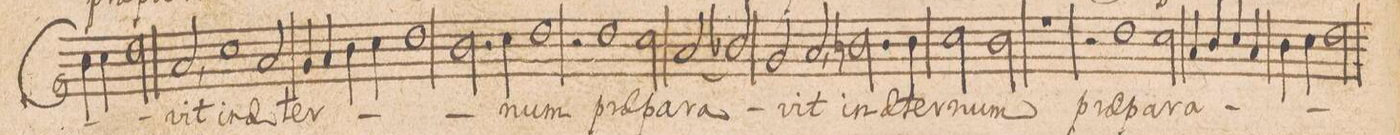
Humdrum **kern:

**kern	**text
*I"CANTVS.	*
*clefG2	*
*k[]	*
*met(C|)	*
*M2/1	*
4b\	.
4cc\	.
2dd\	.
2a,/	-vit
1cc\	in-
=52-	=52-
2a/	-ae-
4g/	-ter-
4a/	.
4b\	.
4cc\	.
=53-	=53-
1dd	.
2.b\	.
4cc\	.
=54-	=54-
1dd	-num
2r	.
1dd\	prae-
=55-	=55-
2cc\	-pa-
(2a/	-ra-
2b-X/)	.
=56-	=56-
2g/	.
2a,/	vit
2.bn\	in
4b\	ae-
=57-	=57-
2cc\	-ter-
2b\	-num
1rff	.
=58-	=58-
2r	.
1dd	prae-
2cc\	-pa-
=59-	=59-
4a/	-ra-
4b/	.
4cc/	.
4a/	.
4b\	.
4cc\	.
2dd\	.
=60-	=60-
*-	*-
